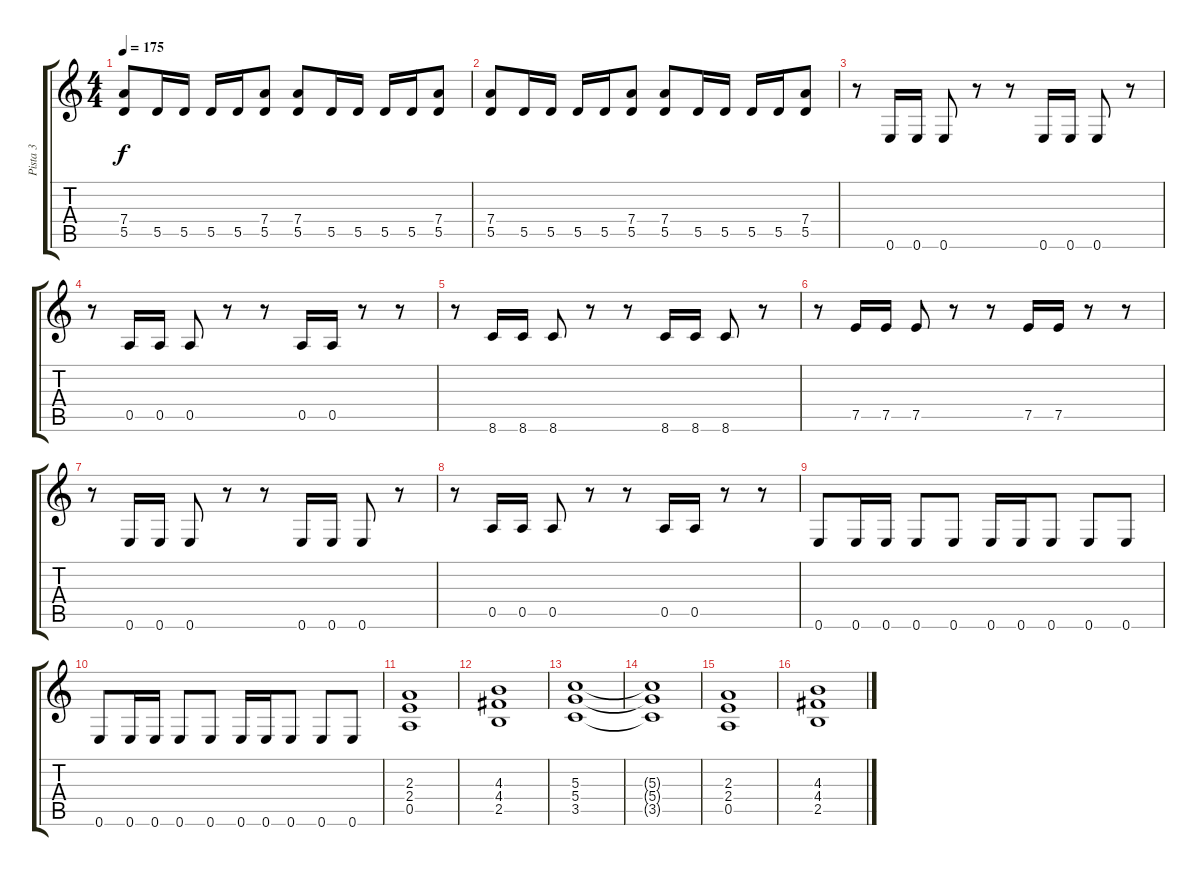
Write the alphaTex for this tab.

\track ("Pista 3" "Pista 3") {instrument distortionguitar}
\staff {score tabs}
\tuning (E4 B3 G3 D3 A2 E2) {hide}
\ts (4 4)
\tempo 175
\clef g2
\ks c
(7.4 5.5).8{dy f} 5.5.16 5.5.16 5.5.16 5.5.16 (7.4 5.5).8 (7.4 5.5).8 5.5.16 5.5.16 5.5.16 5.5.16 (7.4 5.5).8 |
(7.4 5.5).8 5.5.16 5.5.16 5.5.16 5.5.16 (7.4 5.5).8 (7.4 5.5).8 5.5.16 5.5.16 5.5.16 5.5.16 (7.4 5.5).8 |
r.8 0.6.16 0.6.16 0.6.8 r.8 r.8 0.6.16 0.6.16 0.6.8 r.8 |
r.8 0.5.16 0.5.16 0.5.8 r.8 r.8 0.5.16 0.5.16 r.8 r.8 |
r.8 8.6.16 8.6.16 8.6.8 r.8 r.8 8.6.16 8.6.16 8.6.8 r.8 |
r.8 7.5.16 7.5.16 7.5.8 r.8 r.8 7.5.16 7.5.16 r.8 r.8 |
r.8 0.6.16 0.6.16 0.6.8 r.8 r.8 0.6.16 0.6.16 0.6.8 r.8 |
r.8 0.5.16 0.5.16 0.5.8 r.8 r.8 0.5.16 0.5.16 r.8 r.8 |
0.6.8 0.6.16 0.6.16 0.6.8 0.6.8 0.6.16 0.6.16 0.6.8 0.6.8 0.6.8 |
0.6.8 0.6.16 0.6.16 0.6.8 0.6.8 0.6.16 0.6.16 0.6.8 0.6.8 0.6.8 |
(2.3 2.4 0.5).1 |
(4.3 4.4 2.5).1 |
(5.3 5.4 3.5).1 |
(5.3{t} 5.4{t} 3.5{t}).1 |
(2.3 2.4 0.5).1 |
(4.3 4.4 2.5).1
